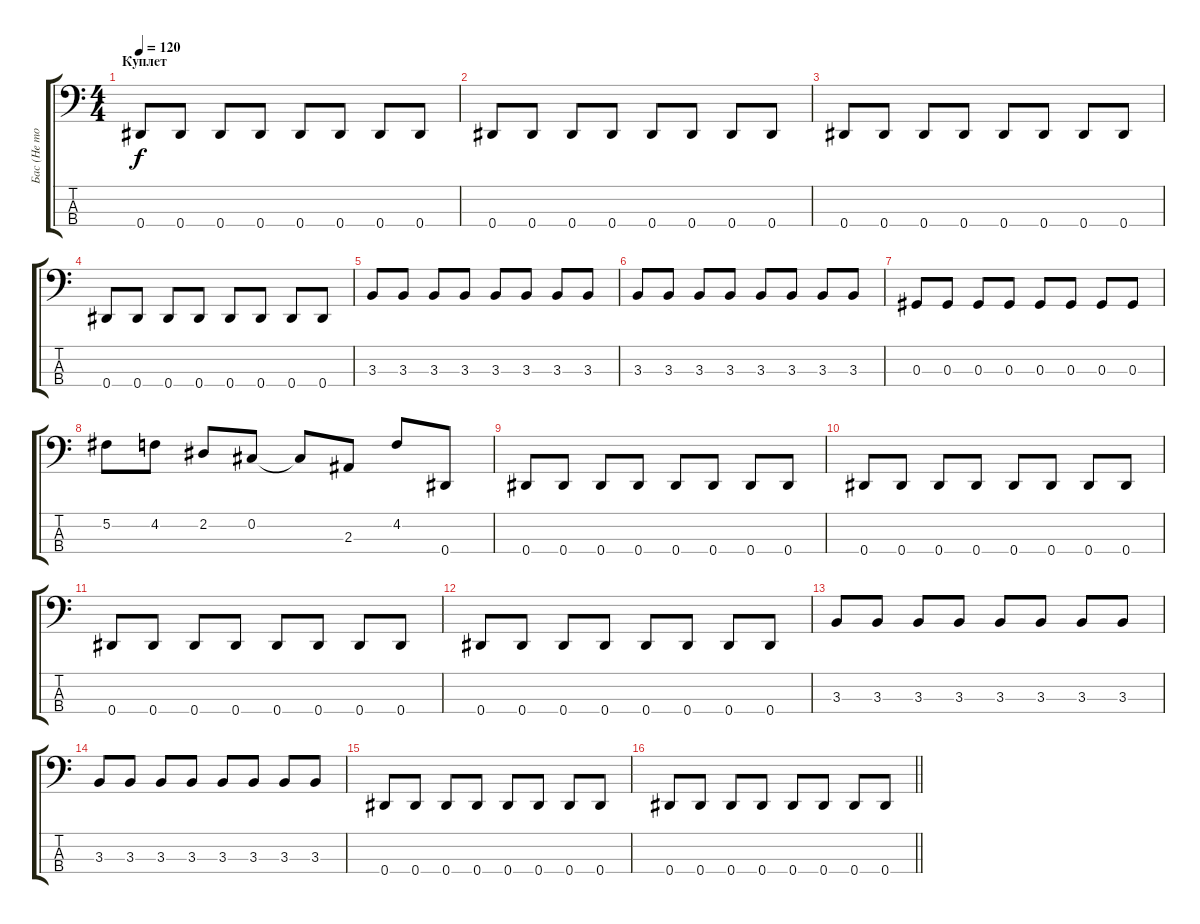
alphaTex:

\track ("Бас (Не точно)" "Бас (Не то") {instrument electricbassfinger}
\staff {score tabs}
\tuning (Gb2 Db2 Ab1 Eb1) {hide}
\ts (4 4)
\section ("" "Куплет")
\tempo 120
\clef f4
\ks c
0.4.8{dy f} 0.4.8 0.4.8 0.4.8 0.4.8 0.4.8 0.4.8 0.4.8 |
0.4.8 0.4.8 0.4.8 0.4.8 0.4.8 0.4.8 0.4.8 0.4.8 |
0.4.8 0.4.8 0.4.8 0.4.8 0.4.8 0.4.8 0.4.8 0.4.8 |
0.4.8 0.4.8 0.4.8 0.4.8 0.4.8 0.4.8 0.4.8 0.4.8 |
3.3.8 3.3.8 3.3.8 3.3.8 3.3.8 3.3.8 3.3.8 3.3.8 |
3.3.8 3.3.8 3.3.8 3.3.8 3.3.8 3.3.8 3.3.8 3.3.8 |
0.3.8 0.3.8 0.3.8 0.3.8 0.3.8 0.3.8 0.3.8 0.3.8 |
5.2.8 4.2.8 2.2.8 0.2.8 0.2{t}.8 2.3.8 4.2.8 0.4.8 |
0.4.8 0.4.8 0.4.8 0.4.8 0.4.8 0.4.8 0.4.8 0.4.8 |
0.4.8 0.4.8 0.4.8 0.4.8 0.4.8 0.4.8 0.4.8 0.4.8 |
0.4.8 0.4.8 0.4.8 0.4.8 0.4.8 0.4.8 0.4.8 0.4.8 |
0.4.8 0.4.8 0.4.8 0.4.8 0.4.8 0.4.8 0.4.8 0.4.8 |
3.3.8 3.3.8 3.3.8 3.3.8 3.3.8 3.3.8 3.3.8 3.3.8 |
3.3.8 3.3.8 3.3.8 3.3.8 3.3.8 3.3.8 3.3.8 3.3.8 |
0.4.8 0.4.8 0.4.8 0.4.8 0.4.8 0.4.8 0.4.8 0.4.8 |
\barLineRight lightlight
0.4.8 0.4.8 0.4.8 0.4.8 0.4.8 0.4.8 0.4.8 0.4.8
